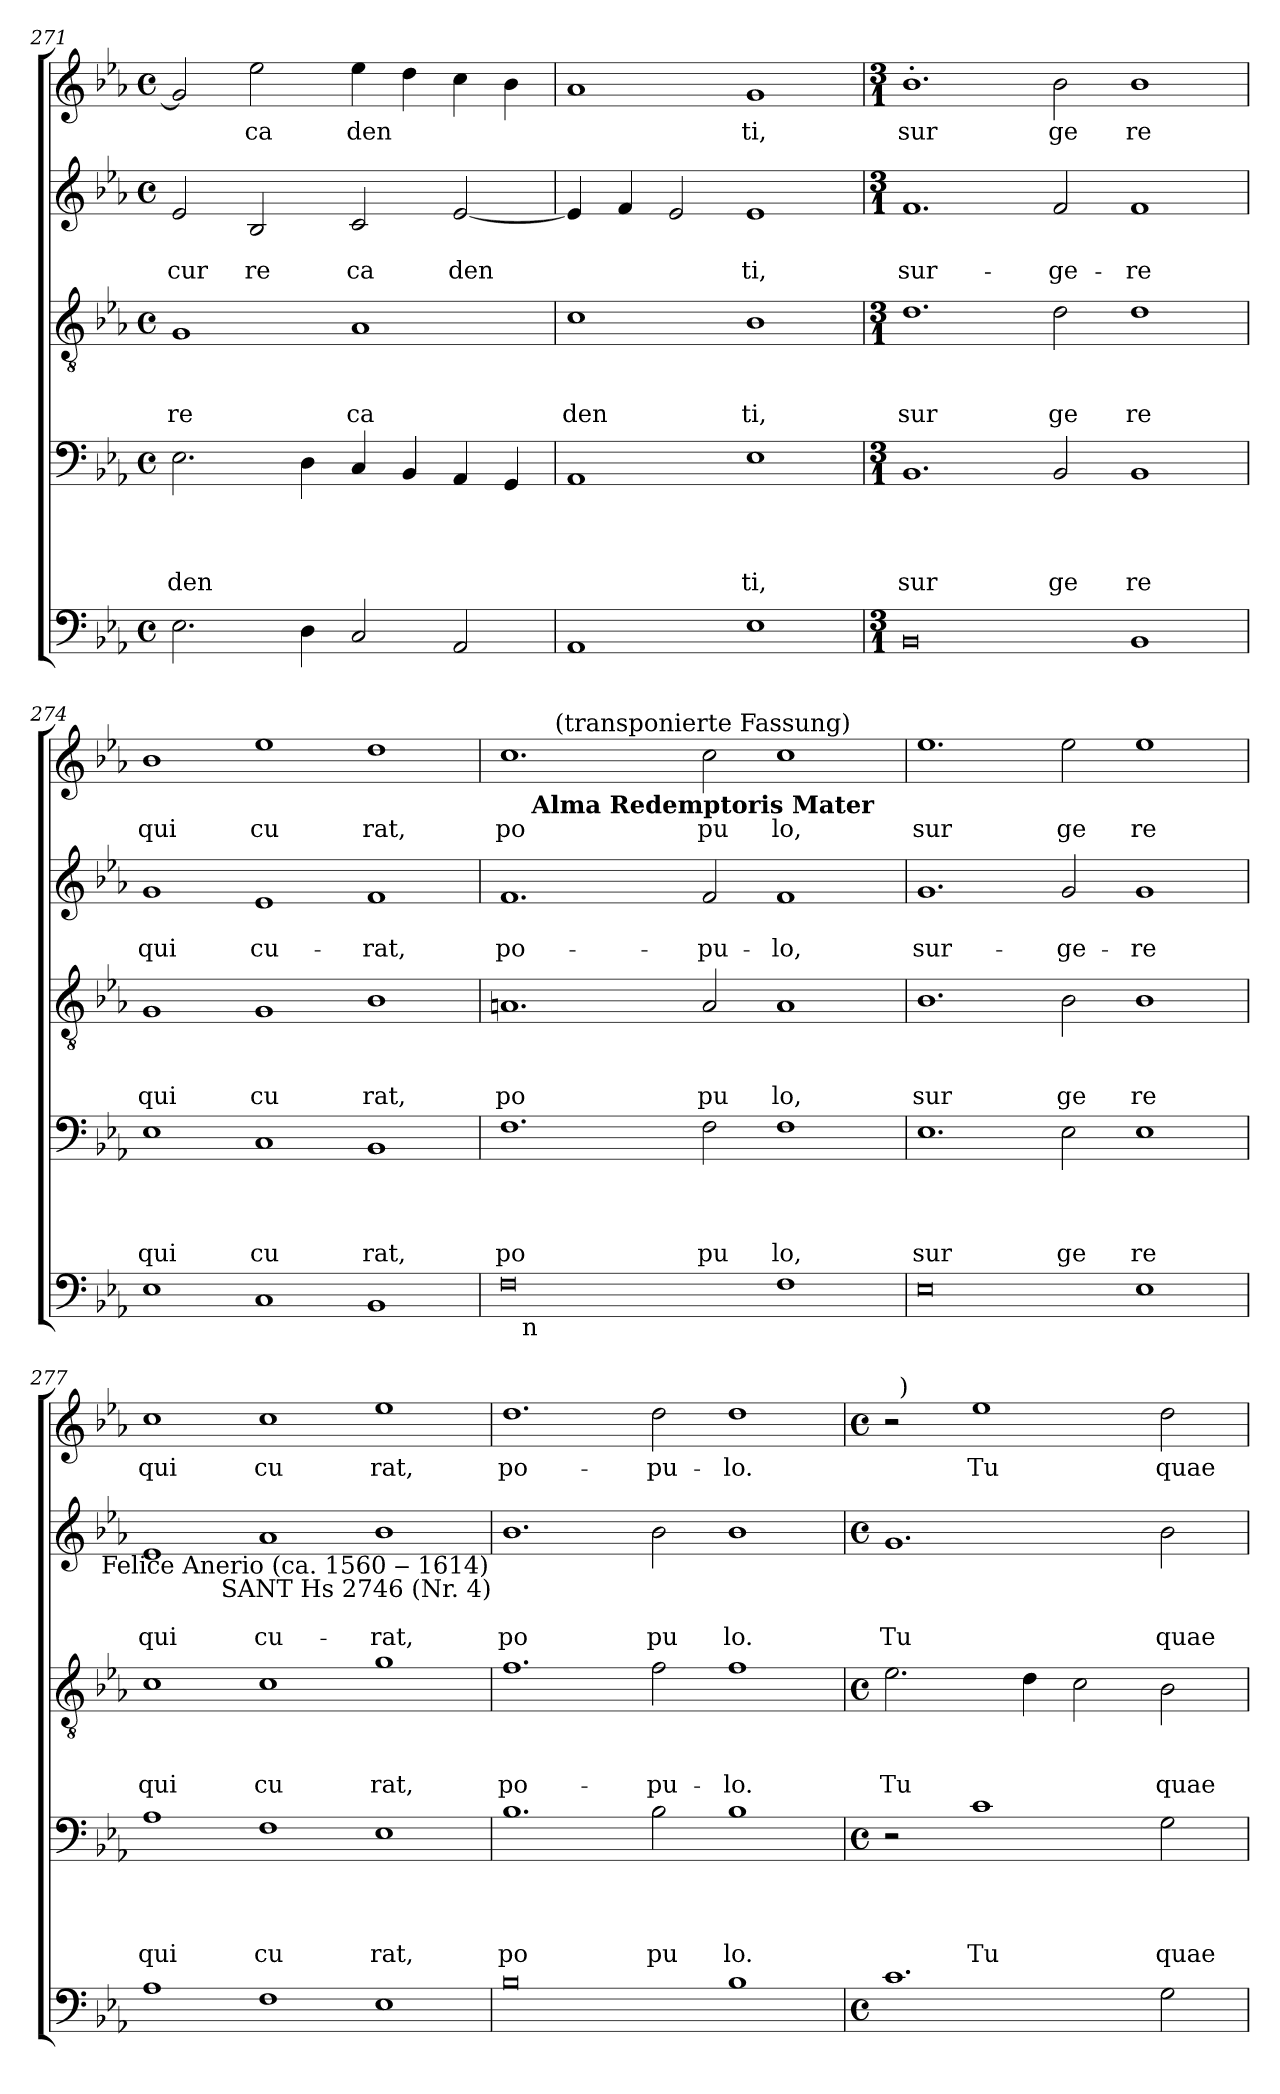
**kern	**kern	**text	**text	**text	**text	**kern	**text	**text	**text	**kern	**text	**text	**kern	**text
*part5	*part4	*part4	*part4	*part4	*part4	*part3	*part3	*part3	*part3	*part2	*part2	*part2	*part1	*part1
*staff5	*staff4	*staff4	*staff4	*staff4	*staff4	*staff3	*staff3	*staff3	*staff3	*staff2	*staff2	*staff2	*staff1	*staff1
*clefF4	*clefF4	*	*	*	*	*clefGv2	*	*	*	*clefG2	*	*	*clefG2	*
*	*ITrd-3c-5	*	*	*	*	*ITrd-3c-5	*	*	*	*ITrd-3c-5	*	*	*ITrd-3c-5	*
*k[b-e-a-]	*k[b-e-a-d-]	*	*	*	*	*k[b-e-a-d-]	*	*	*	*k[b-e-a-d-]	*	*	*k[b-e-a-d-]	*
*E-:	*A-:	*	*	*	*	*A-:	*	*	*	*A-:	*	*	*A-:	*
*M4/4	*M4/4	*	*	*	*	*M4/4	*	*	*	*M4/4	*	*	*M4/4	*
*met(c)	*met(c)	*	*	*	*	*met(c)	*	*	*	*met(c)	*	*	*met(c)	*
=271	=271	=271	=271	=271	=271	=271	=271	=271	=271	=271	=271	=271	=271	=271
!	!	!	!	!	!LO:LY:b	!	!	!	!LO:LY:b	!	!	!LO:LY:b	!	!
2.E-\	2.A-\	.	.	.	den	1c	.	.	re	2a-/	.	cur	2cc/]	.
!	!	!	!	!	!	!	!	!	!	!	!	!LO:LY:b	!	!LO:LY:b
.	.	.	.	.	.	.	.	.	.	2e-/	.	re	2aa-\	ca
4D\	4G\	.	.	.	.	.	.	.	.	.	.	.	.	.
!	!	!	!	!	!	!	!	!	!LO:LY:b	!	!	!LO:LY:b	!	!LO:LY:b
2C</	4F/	.	.	.	.	1d-	.	.	ca	2f/	.	ca	4aa-\	den
.	4E-/	.	.	.	.	.	.	.	.	.	.	.	4gg\	.
!	!	!	!	!	!	!	!	!	!	!	!	!LO:LY:b	!	!
2AA-/	4D-/	.	.	.	.	.	.	.	.	[<2a-/	.	den	4ff\	.
.	4C/	.	.	.	.	.	.	.	.	.	.	.	4ee-\	.
=272	=272	=272	=272	=272	=272	=272	=272	=272	=272	=272	=272	=272	=272	=272
!	!	!	!	!	!	!	!	!	!LO:LY:b	!	!	!	!	!
1AA-	1D-	.	.	.	.	1f	.	.	den	4a-/]	.	.	1dd-	.
.	.	.	.	.	.	.	.	.	.	4b-/	.	.	.	.
.	.	.	.	.	.	.	.	.	.	2a-/	.	.	.	.
!	!	!	!	!	!LO:LY:b	!	!	!	!LO:LY:b	!	!	!LO:LY:b	!	!LO:LY:b
1E-	1A-	.	.	.	ti,	1e-	.	.	ti,	1a-	.	ti,	1cc	ti,
!!LO:PB:g=z
=273	=273	=273	=273	=273	=273	=273	=273	=273	=273	=273	=273	=273	=273	=273
*M3/1	*M3/1	*	*	*	*	*M3/1	*	*	*	*M3/1	*	*	*M3/1	*
!	!	!	!	!	!LO:LY:b	!	!	!	!LO:LY:b	!	!	!LO:LY:b	!	!LO:LY:b
0BB-	1.E-	.	.	.	sur	1.g	.	.	sur	1.b-	.	sur-	1.ee-'>	sur
!	!	!	!	!	!LO:LY:b	!	!	!	!LO:LY:b	!	!	!LO:LY:b	!	!LO:LY:b
.	2E-/	.	.	.	ge	2g\	.	.	ge	2b-/	.	-ge-	2ee-\	ge
!	!	!	!	!	!LO:LY:b	!	!	!	!LO:LY:b	!	!	!LO:LY:b	!	!LO:LY:b
1BB-	1E-	.	.	.	re	1g	.	.	re	1b-	.	-re	1ee-	re
=274	=274	=274	=274	=274	=274	=274	=274	=274	=274	=274	=274	=274	=274	=274
!	!	!	!	!	!LO:LY:b	!	!	!	!LO:LY:b	!	!	!LO:LY:b	!	!LO:LY:b
1E-	1A-	.	.	.	qui	1c	.	.	qui	1cc	.	qui	1ee-	qui
!	!	!	!	!	!LO:LY:b	!	!	!	!LO:LY:b	!	!	!LO:LY:b	!	!LO:LY:b
1C	1F	.	.	.	cu	1c	.	.	cu	1a-	.	cu-	1aa-	cu
!	!	!	!	!	!LO:LY:b	!	!	!	!LO:LY:b	!	!	!LO:LY:b	!	!LO:LY:b
1BB-	1E-	.	.	.	rat,	1e-	.	.	rat,	1b-	.	-rat,	1gg	rat,
=275	=275	=275	=275	=275	=275	=275	=275	=275	=275	=275	=275	=275	=275	=275
!	!	!	!	!	!LO:LY:b	!	!	!	!LO:LY:b	!	!	!LO:LY:b	!	!LO:LY:b
*^	*	*	*	*	*	*	*	*	*	*	*	*	*	*
0F	16ryy	1.B-	.	.	.	po	1.dn	.	.	po	1.b-	.	po-	1.ff	po
!	!LO:TX:b:t=n	!	!	!	!	!	!	!	!	!	!	!	!	!	!
.	1ryy	.	.	.	.	.	.	.	.	.	.	.	.	.	.
.	1ryy	.	.	.	.	.	.	.	.	.	.	.	.	.	.
!	!	!	!	!	!	!	!	!	!	!	!	!	!	!LO:TX:b:B:cj:t=Alma Redemptoris Mater	!
!	!	!	!	!	!	!	!	!	!	!	!	!	!	!LO:TX:cj:t=(transponierte Fassung)	!
!	!	!	!	!	!	!LO:LY:b	!	!	!	!LO:LY:b	!	!	!LO:LY:b	!	!LO:LY:b
.	.	2B-\	.	.	.	pu	2d/	.	.	pu	2b-/	.	-pu-	2ff\	pu
!	!	!	!	!	!	!LO:LY:b	!	!	!	!LO:LY:b	!	!	!LO:LY:b	!	!LO:LY:b
1F	.	1B-	.	.	.	lo,	1d	.	.	lo,	1b-	.	-lo,	1ff	lo,
.	2...ryy	.	.	.	.	.	.	.	.	.	.	.	.	.	.
=276	=276	=276	=276	=276	=276	=276	=276	=276	=276	=276	=276	=276	=276	=276	=276
!	!	!	!	!	!	!LO:LY:b	!	!	!	!LO:LY:b	!	!	!LO:LY:b	!	!LO:LY:b
*v	*v	*	*	*	*	*	*	*	*	*	*	*	*	*	*
0E-	1.A-	.	.	.	sur	1.e-	.	.	sur	1.cc	.	sur-	1.aa-	sur
!	!	!	!	!	!LO:LY:b	!	!	!	!LO:LY:b	!	!	!LO:LY:b	!	!LO:LY:b
.	2A-\	.	.	.	ge	2e-\	.	.	ge	2cc/	.	-ge-	2aa-\	ge
!	!	!	!	!	!LO:LY:b	!	!	!	!LO:LY:b	!	!	!LO:LY:b	!	!LO:LY:b
1E-	1A-	.	.	.	re	1e-	.	.	re	1cc	.	-re	1aa-	re
=277	=277	=277	=277	=277	=277	=277	=277	=277	=277	=277	=277	=277	=277	=277
!	!	!	!	!	!LO:LY:b	!	!	!	!LO:LY:b	!	!	!LO:LY:b	!	!LO:LY:b
1A-	1d-	.	.	.	qui	1f	.	.	qui	1a-	.	qui	1ff	qui
!	!	!	!	!	!LO:LY:b	!	!	!	!LO:LY:b	!	!	!LO:LY:b	!	!LO:LY:b
1F	1B-	.	.	.	cu	1f	.	.	cu	1dd-	.	cu-	1ff	cu
!	!	!	!	!	!LO:LY:b	!	!	!	!LO:LY:b	!	!	!LO:LY:b	!	!LO:LY:b
1E-	1A-	.	.	.	rat,	1cc	.	.	rat,	1ee-	.	-rat,	1aa-	rat,
!	!	!	!	!	!	!	!	!	!	!LO:TX:b:rj:t=Felice Anerio (ca. 1560 ‒ 1614)\nSANT Hs 2746 (Nr. 4)	!	!	!	!
!!LO:LB:g=z
=278	=278	=278	=278	=278	=278	=278	=278	=278	=278	=278	=278	=278	=278	=278
!	!	!	!	!	!LO:LY:b	!	!	!	!LO:LY:b	!	!	!LO:LY:b	!	!LO:LY:b
0B-	1.e-	.	.	.	po	1.b-	.	.	po-	1.ee-	.	po	1.gg	po-
!	!	!	!	!	!LO:LY:b	!	!	!	!LO:LY:b	!	!	!LO:LY:b	!	!LO:LY:b
.	2e-\	.	.	.	pu	2b-\	.	.	-pu-	2ee-\	.	pu	2gg\	-pu-
!	!	!	!	!	!LO:LY:b	!	!	!	!LO:LY:b	!	!	!LO:LY:b	!	!LO:LY:b
1B-	1e-	.	.	.	lo.	1b-	.	.	-lo.	1ee-	.	lo.	1gg	-lo.
=279	=279	=279	=279	=279	=279	=279	=279	=279	=279	=279	=279	=279	=279	=279
*M4/4	*M4/4	*	*	*	*	*M4/4	*	*	*	*M4/4	*	*	*M4/4	*
*met(c)	*met(c)	*	*	*	*	*met(c)	*	*	*	*met(c)	*	*	*met(c)	*
!	!	!	!	!	!	!	!	!	!	!	!	!	!LO:TX:a:t=.	!
!	!	!	!	!	!	!	!	!	!LO:LY:b	!	!	!LO:LY:b	!	!
*	*	*	*	*	*	*	*	*	*	*	*	*	*^	*
1.c	2r	.	.	.	.	2.a-\	.	.	Tu	1.cc	.	Tu	2r	32ryy	.
!	!	!	!	!	!	!	!	!	!	!	!	!	!	!LO:TX:a:t=)	!
.	.	.	.	.	.	.	.	.	.	.	.	.	.	1ryy	.
!	!	!	!	!	!LO:LY:b	!	!	!	!	!	!	!	!	!	!LO:LY:b
.	1f	.	.	.	Tu	.	.	.	.	.	.	.	1aa-	.	Tu
.	.	.	.	.	.	4g\	.	.	.	.	.	.	.	.	.
.	.	.	.	.	.	2f\	.	.	.	.	.	.	.	.	.
.	.	.	.	.	.	.	.	.	.	.	.	.	.	2ryy	.
!	!	!	!	!	!LO:LY:b	!	!	!	!LO:LY:b	!	!	!LO:LY:b	!	!	!LO:LY:b
2G\	2c\	.	.	.	quae	2e-\	.	.	quae	2ee-\	.	quae	2gg\	.	quae
.	.	.	.	.	.	.	.	.	.	.	.	.	.	4...ryy	.
*	*	*	*	*	*	*	*	*	*	*	*	*	*v	*v	*
=	=	=	=	=	=	=	=	=	=	=	=	=	=	=
*-	*-	*-	*-	*-	*-	*-	*-	*-	*-	*-	*-	*-	*-	*-
